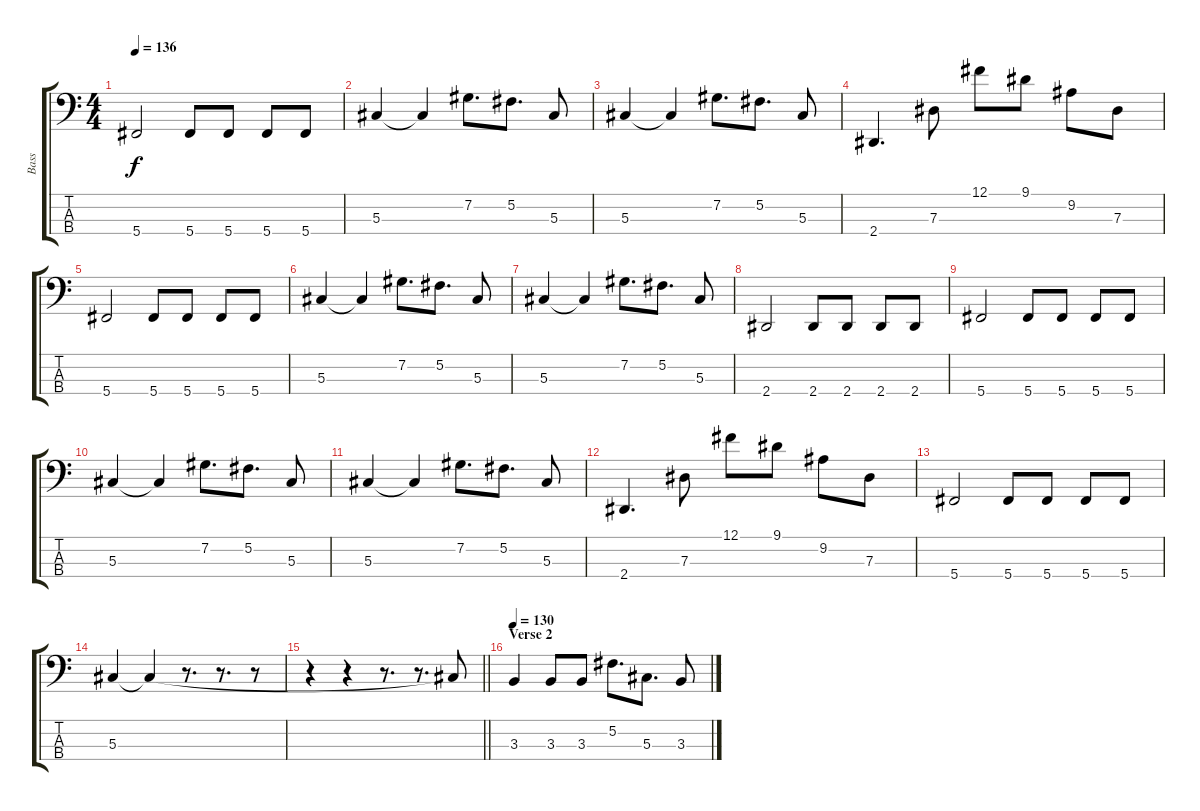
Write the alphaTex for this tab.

\track ("Bass" "Bass") {instrument electricbassfinger}
\staff {score tabs}
\tuning (Gb2 Db2 Ab1 Db1) {hide}
\ts (4 4)
\tempo 136
\clef f4
\ks c
5.4.2{dy f} 5.4.8 5.4.8 5.4.8 5.4.8 |
5.3.4 5.3{t}.4 7.2.8{d} 5.2.8{d} 5.3.8 |
5.3.4 5.3{t}.4 7.2.8{d} 5.2.8{d} 5.3.8 |
2.4.4{d} 7.3.8 12.1.8 9.1.8 9.2.8 7.3.8 |
5.4.2 5.4.8 5.4.8 5.4.8 5.4.8 |
5.3.4 5.3{t}.4 7.2.8{d} 5.2.8{d} 5.3.8 |
5.3.4 5.3{t}.4 7.2.8{d} 5.2.8{d} 5.3.8 |
2.4.2 2.4.8 2.4.8 2.4.8 2.4.8 |
5.4.2 5.4.8 5.4.8 5.4.8 5.4.8 |
5.3.4 5.3{t}.4 7.2.8{d} 5.2.8{d} 5.3.8 |
5.3.4 5.3{t}.4 7.2.8{d} 5.2.8{d} 5.3.8 |
2.4.4{d} 7.3.8 12.1.8 9.1.8 9.2.8 7.3.8 |
5.4.2 5.4.8 5.4.8 5.4.8 5.4.8 |
5.3.4 5.3{t}.4 r.8{d} r.8{d} r.8 |
\barLineRight lightlight
r.4 r.4 r.8{d} r.8{d} 5.3{t}.8 |
\section ("" "Verse 2")
\tempo 130
3.3.4 3.3.8 3.3.8 5.2.8{d} 5.3.8{d} 3.3.8
